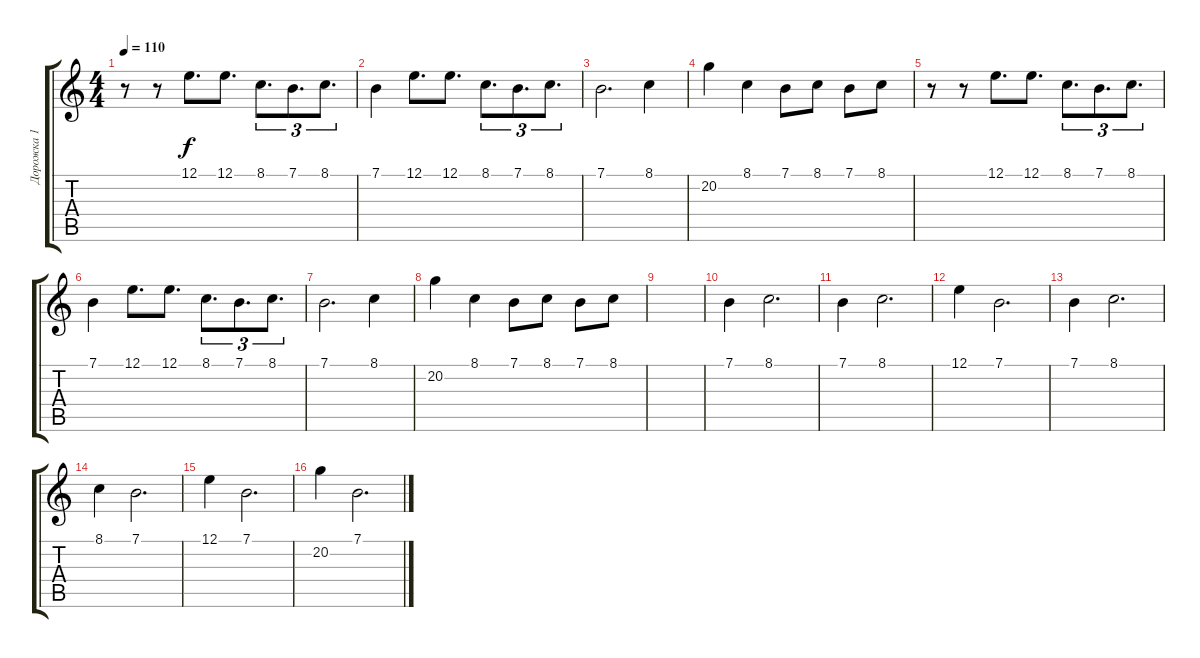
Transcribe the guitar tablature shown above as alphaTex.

\track ("Дорожка 1" "Дорожка 1") {instrument brightacousticpiano}
\staff {score tabs}
\tuning (E4 B3 G3 D3 A2 E2) {hide}
\ts (4 4)
\tempo 110
\clef g2
\ks c
r.8{dy f instrument brightacousticpiano} r.8 12.1.8{d} 12.1.8{d} 8.1.8{d tu (3 2)} 7.1.8{d tu (3 2)} 8.1.8{d tu (3 2)} |
7.1.4 12.1.8{d} 12.1.8{d} 8.1.8{d tu (3 2)} 7.1.8{d tu (3 2)} 8.1.8{d tu (3 2)} |
7.1.2{d} 8.1.4 |
20.2.4 8.1.4 7.1.8 8.1.8 7.1.8 8.1.8 |
r.8 r.8 12.1.8{d} 12.1.8{d} 8.1.8{d tu (3 2)} 7.1.8{d tu (3 2)} 8.1.8{d tu (3 2)} |
7.1.4 12.1.8{d} 12.1.8{d} 8.1.8{d tu (3 2)} 7.1.8{d tu (3 2)} 8.1.8{d tu (3 2)} |
7.1.2{d} 8.1.4 |
20.2.4 8.1.4 7.1.8 8.1.8 7.1.8 8.1.8 |
|
7.1.4 8.1.2{d} |
7.1.4 8.1.2{d} |
12.1.4 7.1.2{d} |
7.1.4 8.1.2{d} |
8.1.4 7.1.2{d} |
12.1.4 7.1.2{d} |
20.2.4 7.1.2{d}
